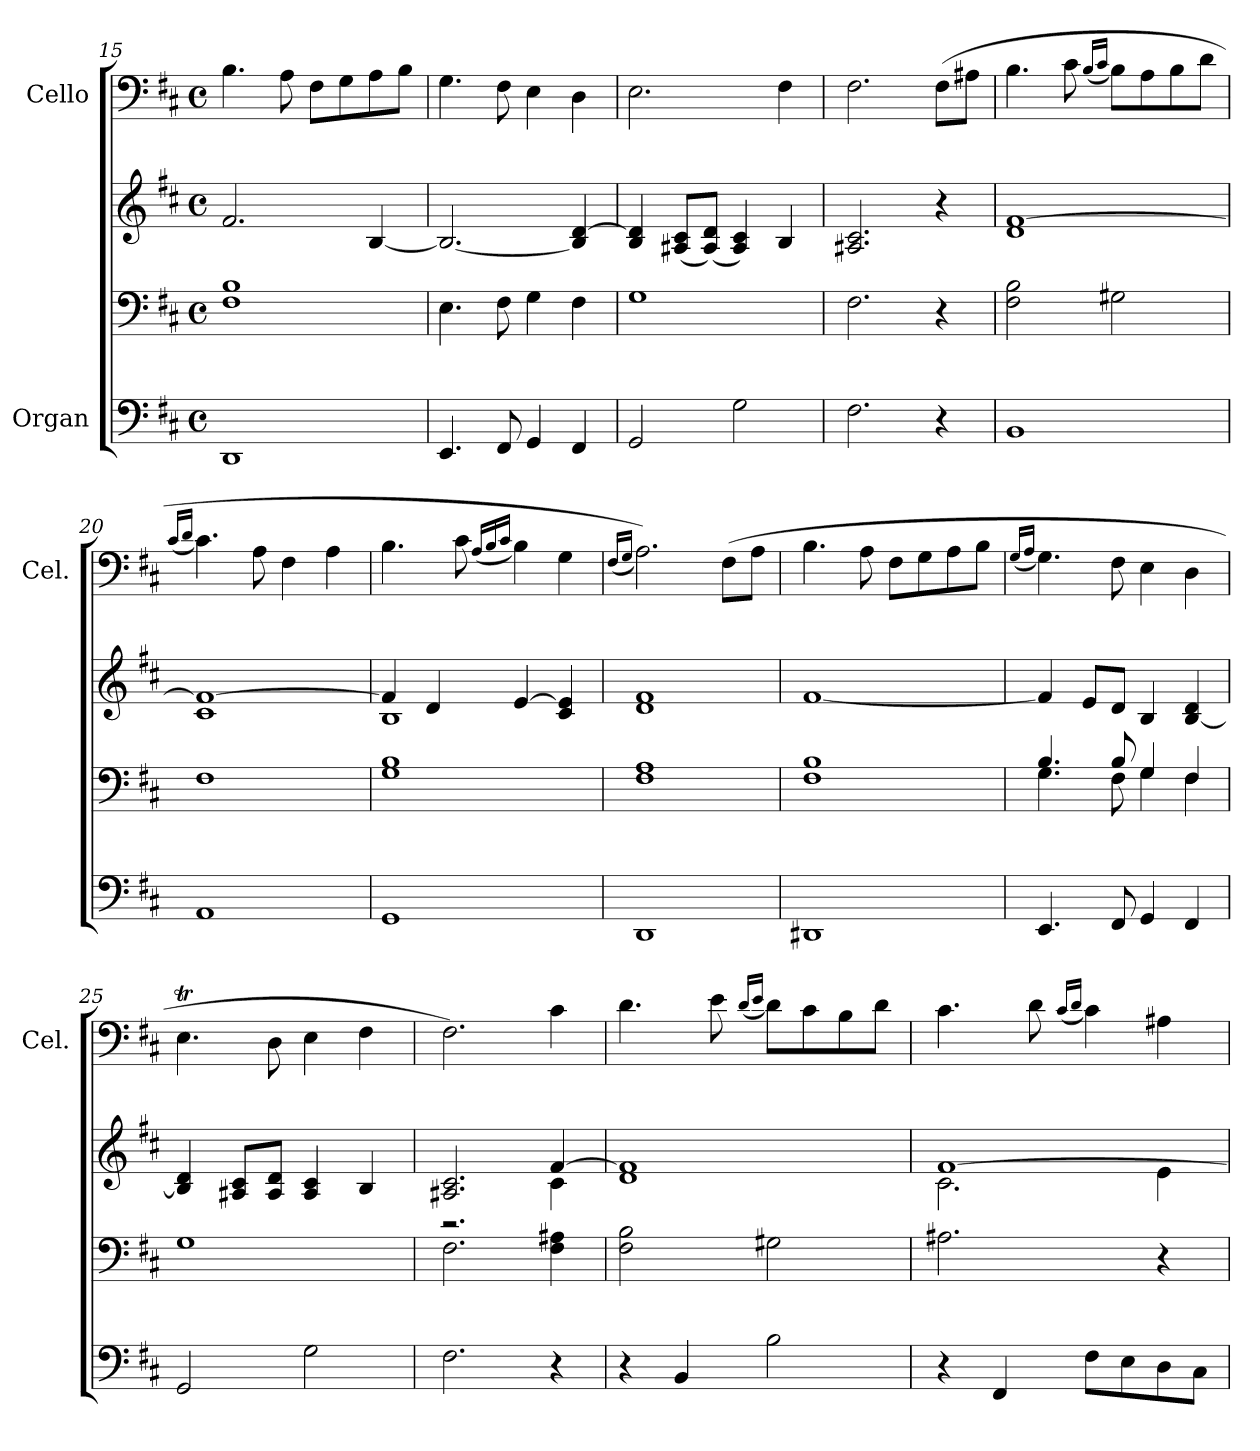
**kern	**kern	**kern	**kern
*part2	*part2	*part2	*part1
*staff4	*staff3	*staff2	*staff1
*I"Organ	*	*	*I"Cello
*	*	*	*I'Cel.
*clefF4	*clefF4	*clefG2	*clefF4
*k[f#c#]	*k[f#c#]	*k[f#c#]	*k[f#c#]
*M4/4	*M4/4	*M4/4	*M4/4
*met(c)	*met(c)	*met(c)	*met(c)
=15	=15	=15	=15
1DD	1F# 1B	2.f#/	4.B\
.	.	.	8A\
.	.	.	8F#\L
.	.	.	8G\
.	.	[4B/	8A\
.	.	.	8B\J
=16	=16	=16	=16
4.EE/	4.E\	2.B/_	4.G\
8FF#/	8F#\	.	8F#\
4GG/	4G\	.	4E\
4FF#/	4F#\	4B/] [4d/	4D\
!!LO:LB:g=z
=17	=17	=17	=17
2GG/	1G	4B/ 4d/]	2.E\
.	.	(8A#X/ 8c#/L	.
.	.	(8A#/ 8d/J)	.
2G\	.	4A#/ 4c#/)	.
.	.	4B/	4F#\
=18	=18	=18	=18
2.F#\	2.F#\	2.A#X/ 2.c#/	2.F#\
4r	4r	4r	(8F#\L
.	.	.	8A#X\J
=19	=19	=19	=19
*	*	*^	*
1BB	2F#\ 2B\	[1f#	1d	4.B\
.	.	.	.	8c#\
.	.	.	.	(16qB/LL
.	.	.	.	16qc#/JJ
.	2G#X\	.	.	8B\L)
.	.	.	.	8A\
.	.	.	.	8B\
.	.	.	.	8d\J
=20	=20	=20	=20	=20
.	.	.	.	(16qc#/LL
.	.	.	.	16qd/JJ
1AA	1F#	1f#_	1c#	4.c#\)
.	.	.	.	8A\
.	.	.	.	4F#\
.	.	.	.	4A\
=21	=21	=21	=21	=21
1GG	1G 1B	4f#/]	1B	4.B\
.	.	4d/	.	.
.	.	.	.	8c#\
.	.	.	.	(16qA/LL
.	.	.	.	16qB/
.	.	.	.	16qc#/JJ
.	.	[4e/	.	4B\)
.	.	4c#/ 4e/]	.	4G\
*	*	*v	*v	*
=22	=22	=22	=22
.	.	.	(16qF#/LL
.	.	.	16qG/JJ
1DD	1F# 1A	1d 1f#	2.A\))
.	.	.	(8F#\L
.	.	.	8A\J
=23	=23	=23	=23
1DD#X	1F# 1B	[1f#	4.B\
.	.	.	8A\
.	.	.	8F#\L
.	.	.	8G\
.	.	.	8A\
.	.	.	8B\J
=24	=24	=24	=24
.	.	.	(16qG/LL
.	.	.	16qA/JJ
*	*^	*	*
4.EE/	4.B/	4.G\	4f#/]	4.G\)
.	.	.	8e/L	.
8FF#/	8B/	8F#\	8d/J	8F#\
4GG/	4G/	4G\	4B/	4E\
4FF#/	4F#/	4F#\	[4B/ 4d/	4D\
*	*v	*v	*	*
!!LO:PB:g=z
=25	=25	=25	=25
2GG/	1G	4B/] 4d/	4.ET\
.	.	8A#X/ 8c#/L	.
.	.	8A#/ 8d/J	8D\
2G\	.	4A#/ 4c#/	4E\
.	.	4B/	4F#\
=26	=26	=26	=26
*	*	*^	*
2.F#\	2.F#\	2.A#X/ 2.c#/	2.r	2.F#\)
4r	4F#\ 4A#X\	[4f#/	4c#\	4c#\
=27	=27	=27	=27	=27
4r	2F#\ 2B\	1f#]	1d	4.d\
4BB/	.	.	.	.
.	.	.	.	8e\
.	.	.	.	(16qd/LL
.	.	.	.	16qe/JJ
2B\	2G#X\	.	.	8d\L)
.	.	.	.	8c#\
.	.	.	.	8B\
.	.	.	.	8d\J
=28	=28	=28	=28	=28
4r	2.A#X\	[1f#	2.c#\	4.c#\
4FF#/	.	.	.	.
.	.	.	.	8d\
.	.	.	.	(16qc#/LL
.	.	.	.	16qd/JJ
8F#\L	.	.	.	4c#\)
8E\	.	.	.	.
8D\	4r	.	4e\	4A#X\
8C#\J	.	.	.	.
*	*	*v	*v	*
=	=	=	=
*-	*-	*-	*-
